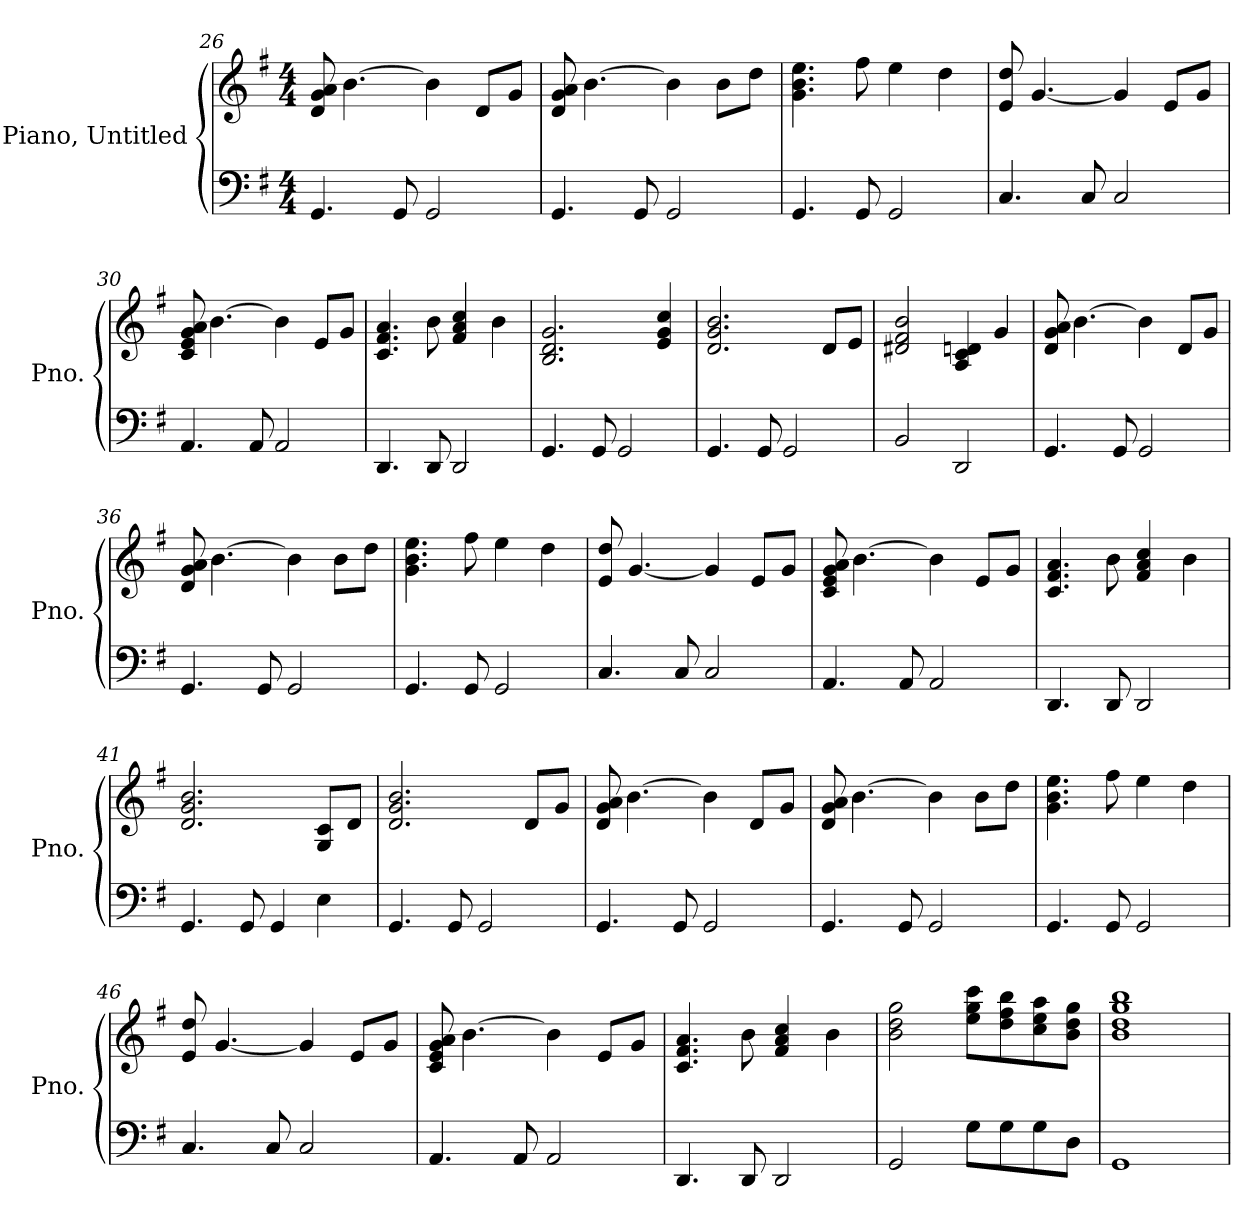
**kern	**kern
*part2	*part1
*staff2	*staff1
*I"Piano, Untitled	*I"Piano, Untitled
*I'Pno.	*I'Pno.
*clefF4	*clefG2
*k[f#]	*k[f#]
*M4/4	*M4/4
=26	=26
4.GG/	8d/ 8g/ 8a/
.	[4.b\
8GG/	.
2GG/	4b\]
.	8d/L
.	8g/J
=27	=27
4.GG/	8d/ 8g/ 8a/
.	[4.b\
8GG/	.
2GG/	4b\]
.	8b\L
.	8dd\J
=28	=28
4.GG/	4.g\ 4.b\ 4.ee\
8GG/	8ff#\
2GG/	4ee\
.	4dd\
=29	=29
4.C/	8e/ 8dd/
.	[4.g/
8C/	.
2C/	4g/]
.	8e/L
.	8g/J
!!LO:LB:g=z
=30	=30
4.AA/	8c/ 8e/ 8g/ 8a/
.	[4.b\
8AA/	.
2AA/	4b\]
.	8e/L
.	8g/J
=31	=31
4.DD/	4.c/ 4.f#/ 4.a/
8DD/	8b\
2DD/	4f#/ 4a/ 4cc/
.	4b\
=32	=32
4.GG/	2.B/ 2.d/ 2.g/
8GG/	.
2GG/	.
.	4e/ 4g/ 4cc/
=33	=33
4.GG/	2.d/ 2.g/ 2.b/
8GG/	.
2GG/	.
.	8d/L
.	8e/J
=34	=34
2BB/	2d#X/ 2f#/ 2b/
2DD/	4A/ 4c/ 4dn/
.	4g/
=35	=35
4.GG/	8d/ 8g/ 8a/
.	[4.b\
8GG/	.
2GG/	4b\]
.	8d/L
.	8g/J
!!LO:PB:g=z
=36	=36
4.GG/	8d/ 8g/ 8a/
.	[4.b\
8GG/	.
2GG/	4b\]
.	8b\L
.	8dd\J
=37	=37
4.GG/	4.g\ 4.b\ 4.ee\
8GG/	8ff#\
2GG/	4ee\
.	4dd\
=38	=38
4.C/	8e/ 8dd/
.	[4.g/
8C/	.
2C/	4g/]
.	8e/L
.	8g/J
=39	=39
4.AA/	8c/ 8e/ 8g/ 8a/
.	[4.b\
8AA/	.
2AA/	4b\]
.	8e/L
.	8g/J
=40	=40
4.DD/	4.c/ 4.f#/ 4.a/
8DD/	8b\
2DD/	4f#/ 4a/ 4cc/
.	4b\
=41	=41
4.GG/	2.d/ 2.g/ 2.b/
8GG/	.
4GG/	.
4E\	8G/ 8c/L
.	8d/J
!!LO:LB:g=z
=42	=42
4.GG/	2.d/ 2.g/ 2.b/
8GG/	.
2GG/	.
.	8d/L
.	8g/J
=43	=43
4.GG/	8d/ 8g/ 8a/
.	[4.b\
8GG/	.
2GG/	4b\]
.	8d/L
.	8g/J
=44	=44
4.GG/	8d/ 8g/ 8a/
.	[4.b\
8GG/	.
2GG/	4b\]
.	8b\L
.	8dd\J
=45	=45
4.GG/	4.g\ 4.b\ 4.ee\
8GG/	8ff#\
2GG/	4ee\
.	4dd\
=46	=46
4.C/	8e/ 8dd/
.	[4.g/
8C/	.
2C/	4g/]
.	8e/L
.	8g/J
=47	=47
4.AA/	8c/ 8e/ 8g/ 8a/
.	[4.b\
8AA/	.
2AA/	4b\]
.	8e/L
.	8g/J
!!LO:LB:g=z
=48	=48
4.DD/	4.c/ 4.f#/ 4.a/
8DD/	8b\
2DD/	4f#/ 4a/ 4cc/
.	4b\
=49	=49
2GG/	2b\ 2dd\ 2gg\
8G\L	8ee\ 8gg\ 8ccc\L
8G\	8dd\ 8ff#\ 8bb\
8G\	8cc\ 8ee\ 8aa\
8D\J	8b\ 8dd\ 8gg\J
=50	=50
1GG	1b 1dd 1gg 1bb
=	=
*-	*-
